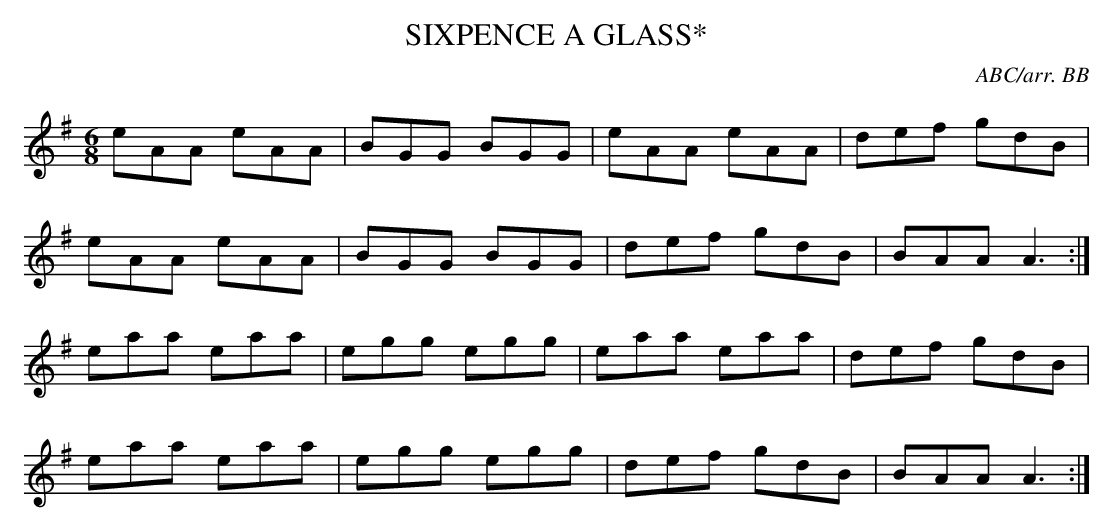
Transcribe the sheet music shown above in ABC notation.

X:1
T:SIXPENCE A GLASS*
C:ABC/arr. BB
M:6/8
L:1/8
K:Ador
eAA eAA|BGG BGG|eAA eAA|def gdB|
eAA eAA|BGG BGG|def gdB|BAA A3 :|
eaa eaa|egg egg|eaa eaa|def gdB|
eaa eaa|egg egg|def gdB|BAA A3 :|
